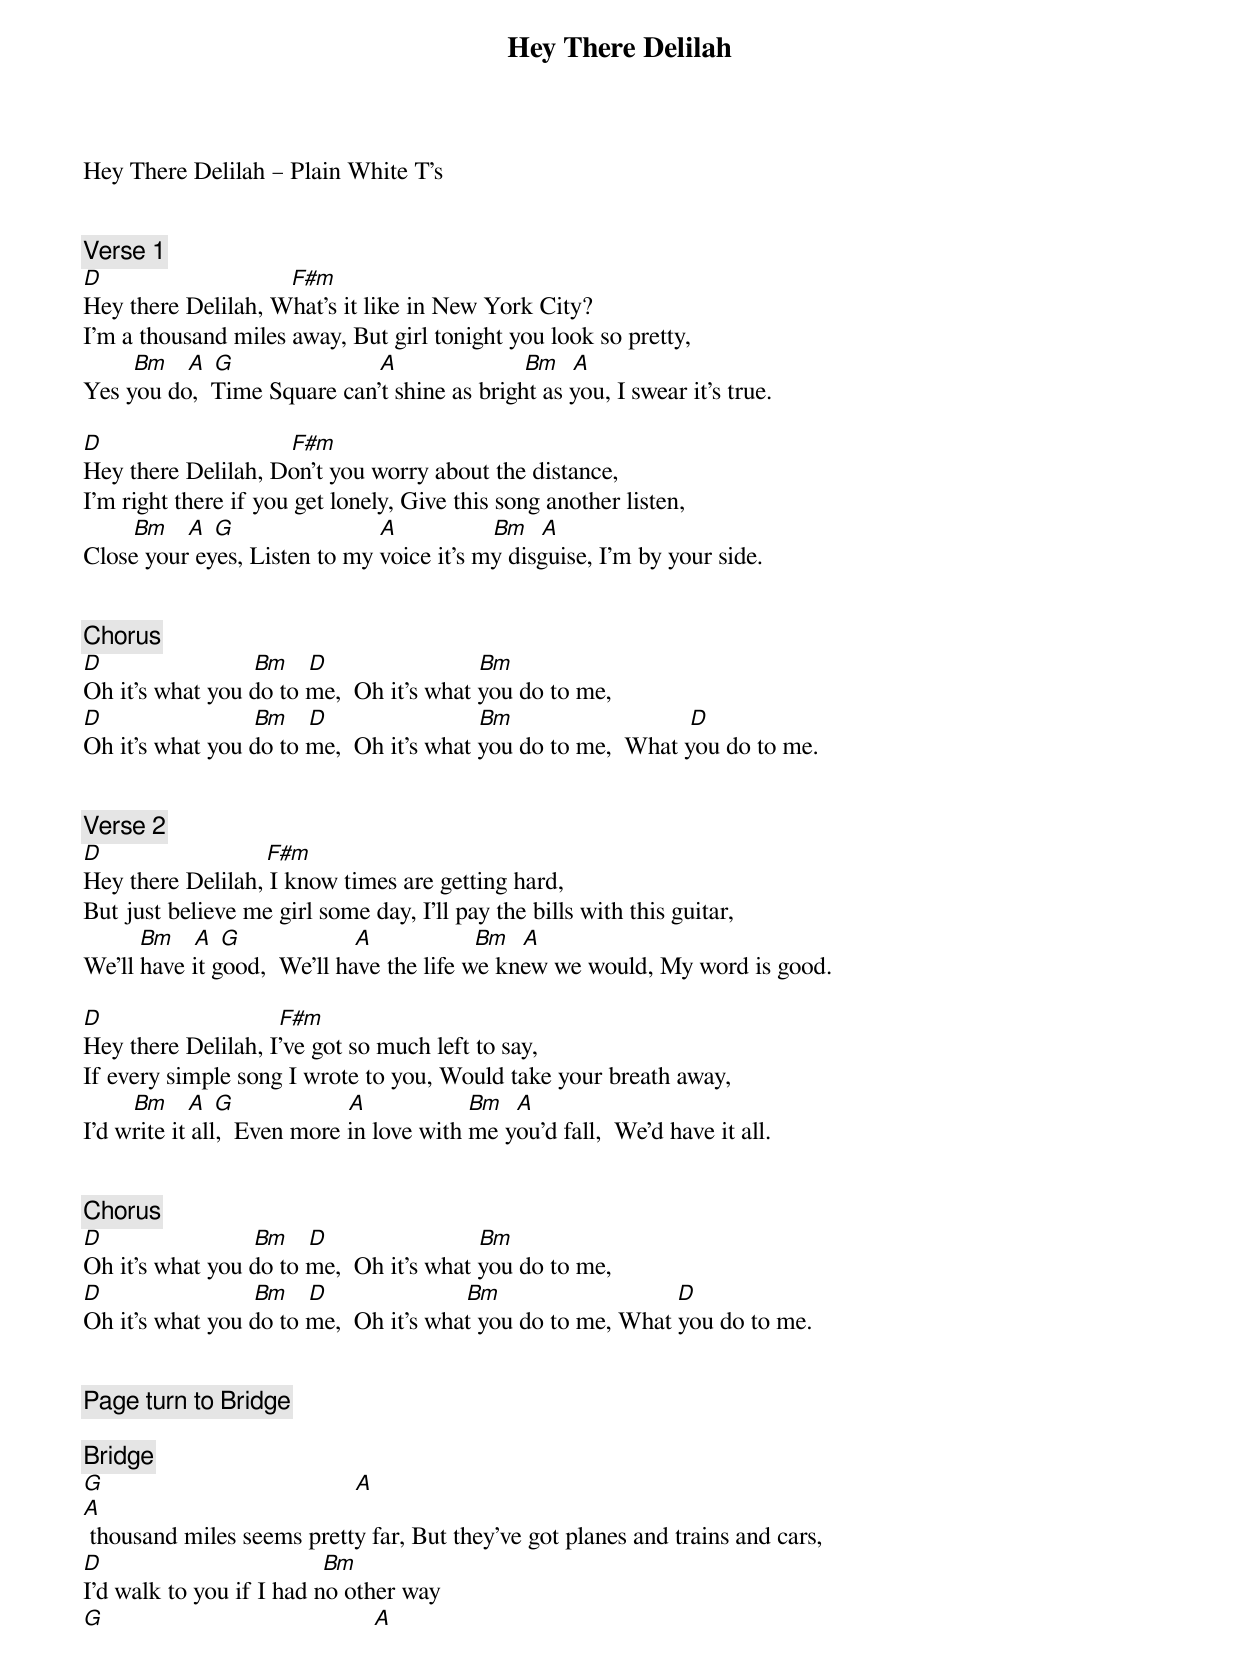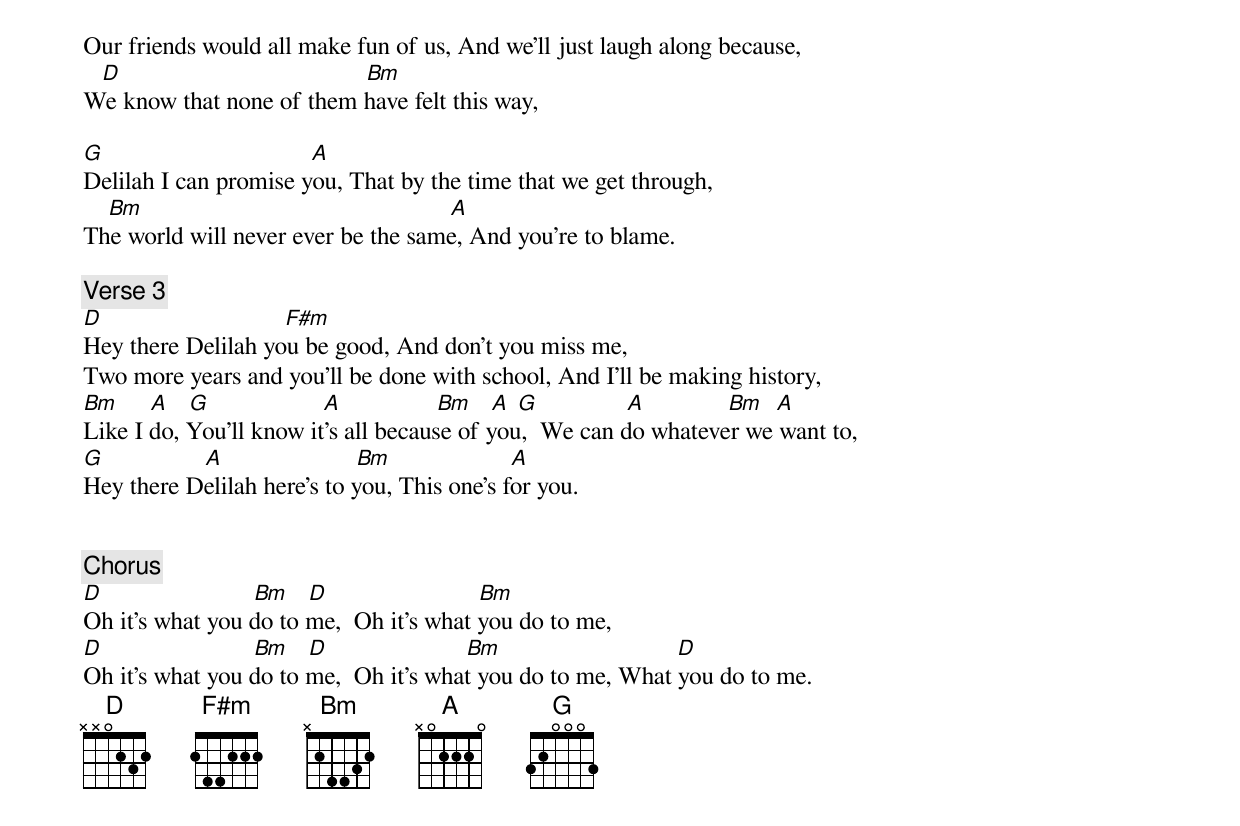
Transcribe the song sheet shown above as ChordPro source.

{title: Hey There Delilah}
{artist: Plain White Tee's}
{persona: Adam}
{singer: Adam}
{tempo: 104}
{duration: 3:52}
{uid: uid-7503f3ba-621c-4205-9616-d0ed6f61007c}
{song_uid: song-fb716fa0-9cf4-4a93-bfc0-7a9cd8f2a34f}



Hey There Delilah – Plain White T’s


{comment: Verse 1}
[D]                            		[F#m]
Hey there Delilah, What’s it like in New York City?
I’m a thousand miles away, But girl tonight you look so pretty,
       	[Bm]   [A] [G]                 	     [A]                  		[Bm]		[A]
Yes you do, 	Time Square can’t shine as bright as you, I swear it’s true.

[D]                            		[F#m]
Hey there Delilah, Don’t you worry about the distance,
I’m right there if you get lonely, Give this song another listen,
       	[Bm]   [A] [G]                 	     [A]               [Bm]		[A]
Close your eyes, Listen to my voice it’s my disguise, I’m by your side.


{comment: Chorus}
[D]                      		[Bm]  	[D]                      		[Bm]
Oh it’s what you do to me, 	Oh it’s what you do to me,
[D]                      		[Bm]  	[D]                      		[Bm]                          	 [D]
Oh it’s what you do to me, 	Oh it’s what you do to me,	 What you do to me.


{comment: Verse 2}
[D]                         	[F#m]
Hey there Delilah, I know times are getting hard,
But just believe me girl some day, I'll pay the bills with this guitar,
       		[Bm]   [A] [G]                 	[A]               	[Bm]		[A]
We'll have it good, 	We'll have the life we knew we would, My word is good.

[D]                           	[F#m]
Hey there Delilah, I’ve got so much left to say,
If every simple song I wrote to you, Would take your breath away,
       	[Bm]   [A] [G]                 	[A]               	[Bm]		[A]
I’d write it all, 	Even more in love with me you’d fall,	 We’d have it all.


{comment: Chorus}
[D]                      		[Bm]  	[D]                      		[Bm]
Oh it’s what you do to me, 	Oh it’s what you do to me,
[D]                      		[Bm]  	[D]                      [Bm]                          	 [D]
Oh it’s what you do to me, 	Oh it’s what you do to me, What you do to me.


{comment: Page turn to Bridge}

{comment: Bridge}
[G]                                     			[A]
[A] thousand miles seems pretty far, But they’ve got planes and trains and cars,
[D]                                 		[Bm]
I’d walk to you if I had no other way
[G]                                         		[A]
Our friends would all make fun of us, And we'll just laugh along because,
   [D]                                     		[Bm]
We know that none of them have felt this way,

[G]                               		[A]
Delilah I can promise you, That by the time that we get through,
    [Bm]                                               		[A]
The world will never ever be the same, And you’re to blame.

{comment: Verse 3}
[D]                        		   [F#m]
Hey there Delilah you be good, And don’t you miss me,
Two more years and you’ll be done with school, And I'll be making history,
[Bm]     [A]   [G]                 	[A]              	[Bm]   [A]	[G]             	[A]            	[Bm]  [A]
Like I do, You’ll know it's all because of you, 	We can do whatever we want to,
[G]                [A]               	     [Bm]                  	[A]
Hey there Delilah here's to you, This one’s for you.


{comment: Chorus}
[D]                      		[Bm]  	[D]                      		[Bm]
Oh it’s what you do to me, 	Oh it’s what you do to me,
[D]                      		[Bm]  	[D]                      [Bm]                          	 [D]
Oh it’s what you do to me, 	Oh it’s what you do to me, What you do to me.
